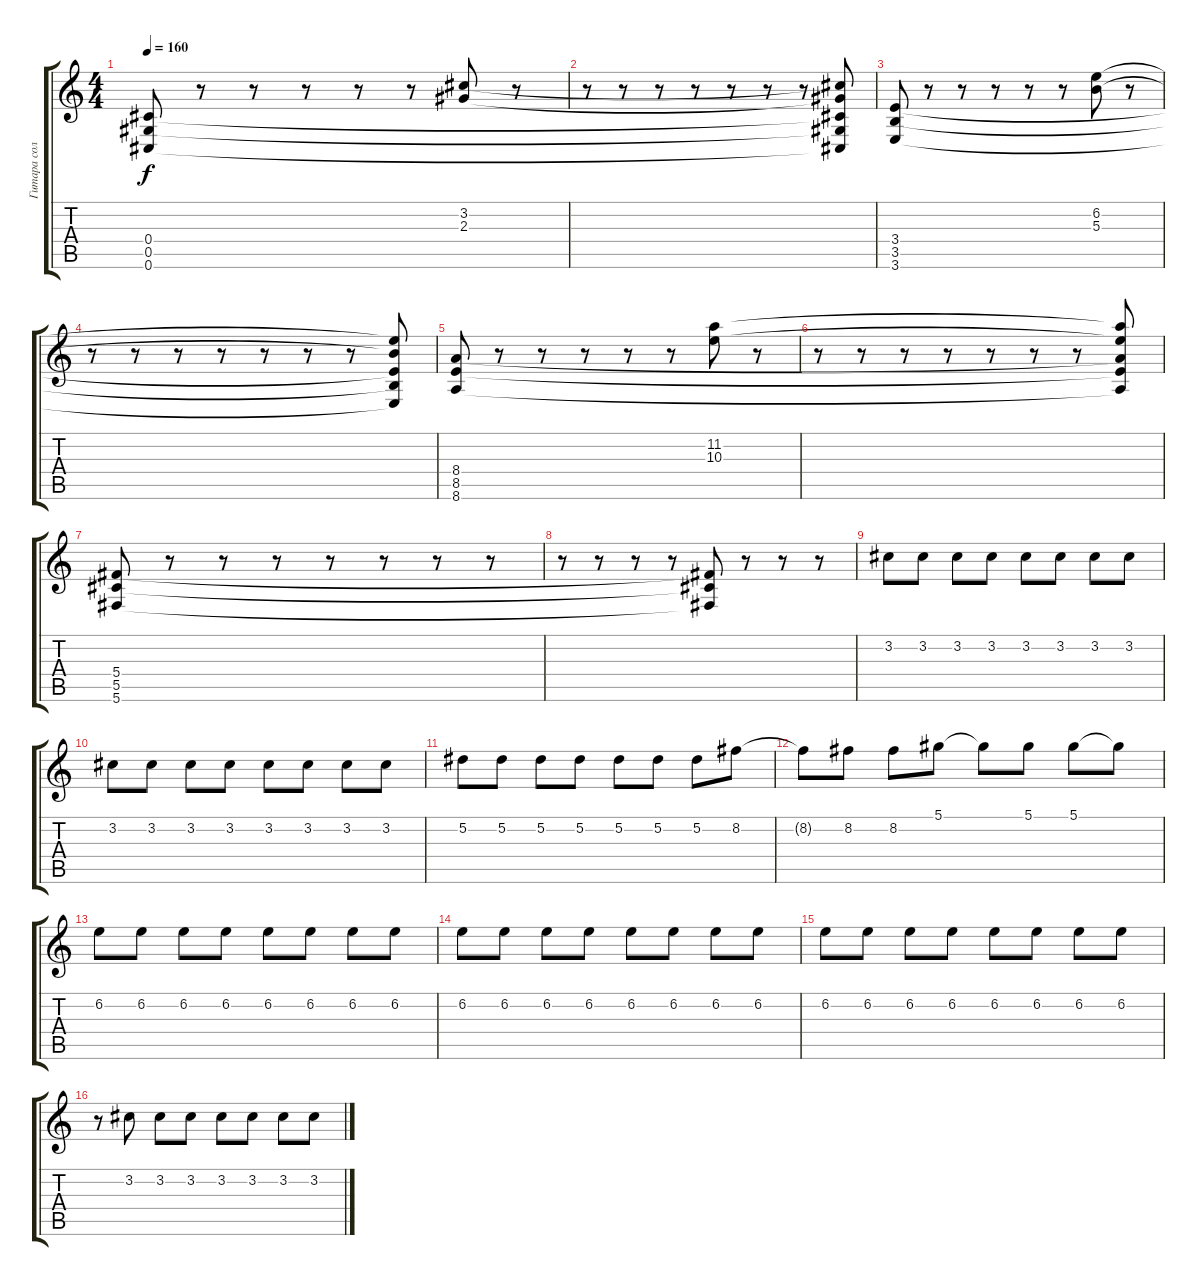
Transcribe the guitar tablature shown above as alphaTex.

\track ("Гитара соло" "Гитара сол") {instrument acousticguitarsteel}
\staff {score tabs}
\tuning (Eb4 Bb3 Gb3 Db3 Ab2 Db2) {hide}
\ts (4 4)
\tempo 160
\clef g2
\ks c
(0.4 0.5 0.6).8{dy f instrument distortionguitar} r.8 r.8 r.8 r.8 r.8 (3.2 2.3).8 r.8 |
r.8 r.8 r.8 r.8 r.8 r.8 r.8 (3.2{t} 2.3{t} 0.4{t} 0.5{t} 0.6{t}).8 |
(3.4 3.5 3.6).8 r.8 r.8 r.8 r.8 r.8 (6.2 5.3).8 r.8 |
r.8 r.8 r.8 r.8 r.8 r.8 r.8 (6.2{t} 5.3{t} 3.4{t} 3.5{t} 3.6{t}).8 |
(8.4 8.5 8.6).8 r.8 r.8 r.8 r.8 r.8 (11.2 10.3).8 r.8 |
r.8 r.8 r.8 r.8 r.8 r.8 r.8 (11.2{t} 10.3{t} 8.4{t} 8.5{t} 8.6{t}).8 |
(5.4 5.5 5.6).8 r.8 r.8 r.8 r.8 r.8 r.8 r.8 |
r.8 r.8 r.8 r.8 (5.4{t} 5.5{t} 5.6{t}).8 r.8 r.8 r.8 |
3.2.8{instrument distortionguitar} 3.2.8 3.2.8 3.2.8 3.2.8 3.2.8 3.2.8 3.2.8 |
3.2.8{instrument distortionguitar} 3.2.8 3.2.8 3.2.8 3.2.8 3.2.8 3.2.8 3.2.8 |
5.2.8 5.2.8 5.2.8 5.2.8 5.2.8 5.2.8 5.2.8 8.2.8 |
8.2{t}.8 8.2.8 8.2.8 5.1.8 5.1{t}.8 5.1.8 5.1.8 5.1{t}.8 |
6.2.8 6.2.8 6.2.8 6.2.8 6.2.8 6.2.8 6.2.8 6.2.8 |
6.2.8 6.2.8 6.2.8 6.2.8 6.2.8 6.2.8 6.2.8 6.2.8 |
6.2.8 6.2.8 6.2.8 6.2.8 6.2.8 6.2.8 6.2.8 6.2.8 |
r.8 3.2.8 3.2.8 3.2.8 3.2.8 3.2.8 3.2.8 3.2.8
